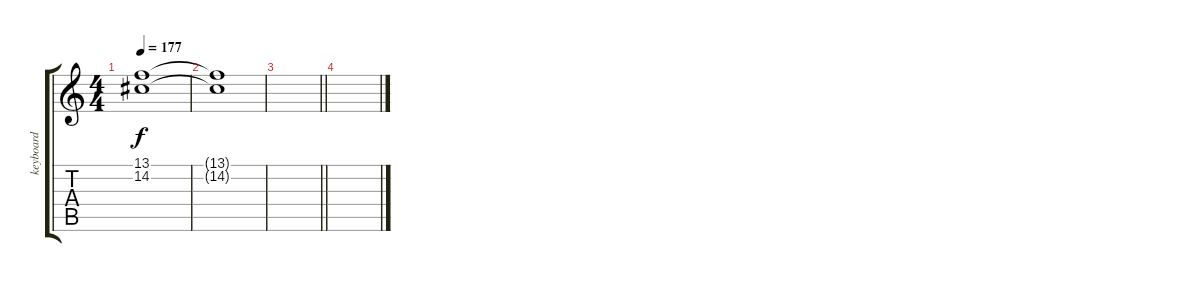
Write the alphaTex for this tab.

\track ("keyboard" "keyboard") {instrument pad2warm}
\staff {score tabs}
\tuning (E4 B3 G3 D3 A2 E2) {hide}
\ts (4 4)
\tempo 177
\clef g2
\ks c
(13.1{t} 14.2{t}).1{dy f} |
(13.1{t} 14.2{t}).1 |
\barLineRight lightlight
|
\section ("" "")
